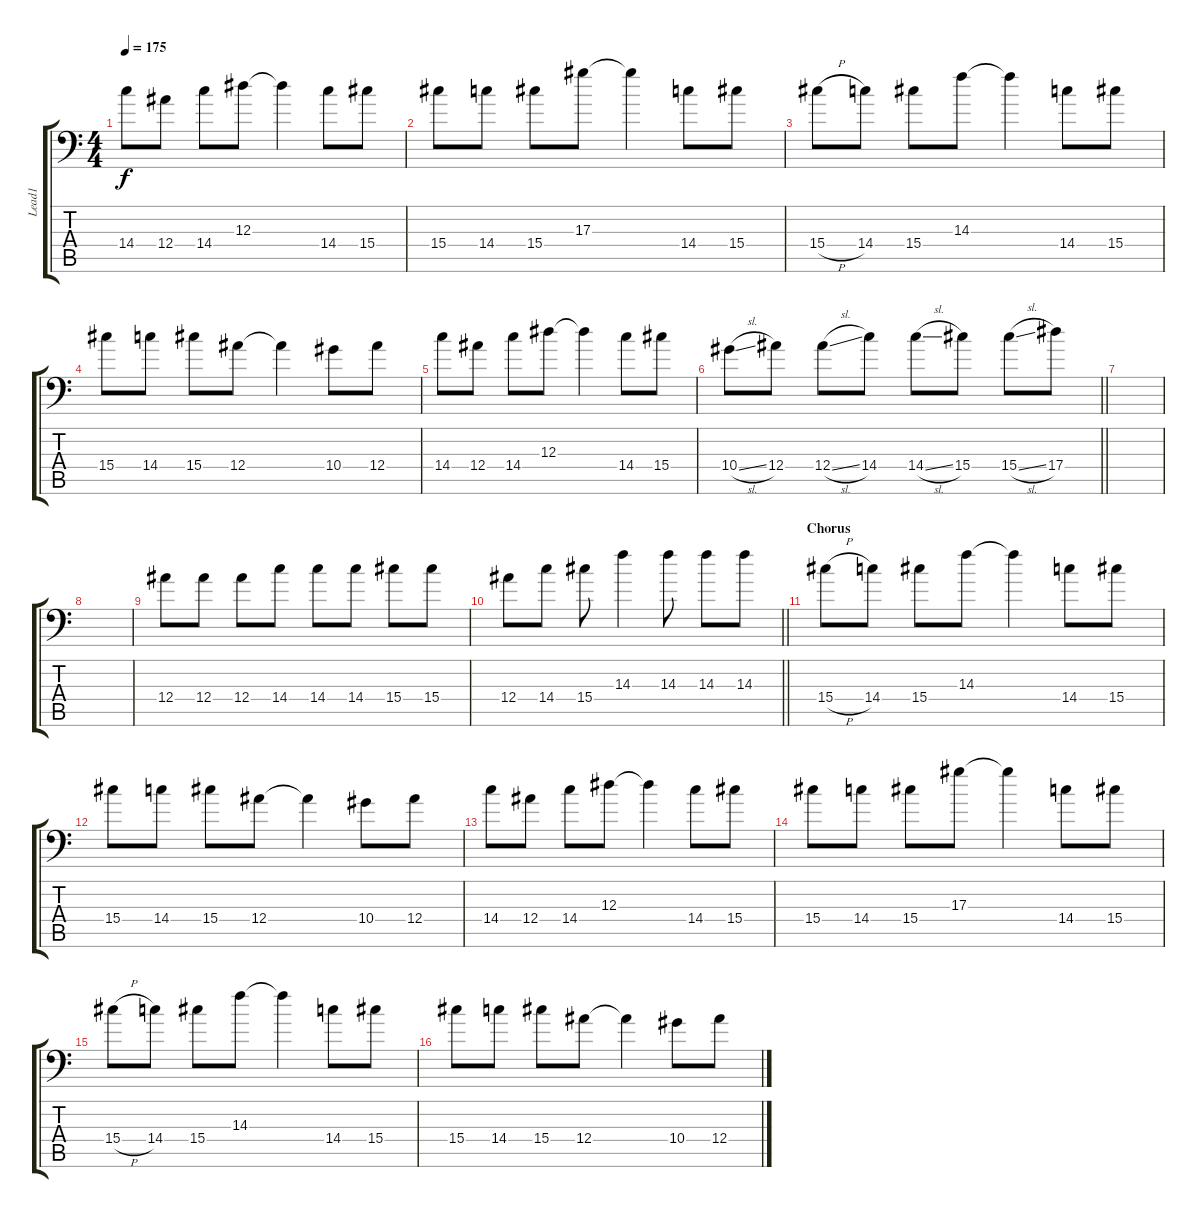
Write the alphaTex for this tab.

\track ("Lead1" "Lead1") {instrument overdrivenguitar}
\staff {score tabs}
\tuning (C4 G3 Eb3 Bb2 F2 Bb1) {hide}
\ts (4 4)
\tempo 175
\clef f4
\ks c
14.4.8{dy f} 12.4.8 14.4.8 12.3.8 12.3{t}.4 14.4.8 15.4.8 |
15.4.8 14.4.8 15.4.8 17.3.8 17.3{t}.4 14.4.8 15.4.8 |
15.4{h}.8 14.4.8 15.4.8 14.3.8 14.3{t}.4 14.4.8 15.4.8 |
15.4.8 14.4.8 15.4.8 12.4.8 12.4{t}.4 10.4.8 12.4.8 |
14.4.8 12.4.8 14.4.8 12.3.8 12.3{t}.4 14.4.8 15.4.8 |
\barLineRight lightlight
10.4{sl}.8 12.4.8 12.4{sl}.8 14.4.8 14.4{sl}.8 15.4.8 15.4{sl}.8 17.4.8 |
|
|
12.4.8 12.4.8 12.4.8 14.4.8 14.4.8 14.4.8 15.4.8 15.4.8 |
\barLineRight lightlight
12.4.8 14.4.8 15.4.8 14.3.4 14.3.8 14.3.8 14.3.8 |
\section ("" "Chorus")
15.4{h}.8 14.4.8 15.4.8 14.3.8 14.3{t}.4 14.4.8 15.4.8 |
15.4.8 14.4.8 15.4.8 12.4.8 12.4{t}.4 10.4.8 12.4.8 |
14.4.8 12.4.8 14.4.8 12.3.8 12.3{t}.4 14.4.8 15.4.8 |
15.4.8 14.4.8 15.4.8 17.3.8 17.3{t}.4 14.4.8 15.4.8 |
15.4{h}.8 14.4.8 15.4.8 14.3.8 14.3{t}.4 14.4.8 15.4.8 |
15.4.8 14.4.8 15.4.8 12.4.8 12.4{t}.4 10.4.8 12.4.8
